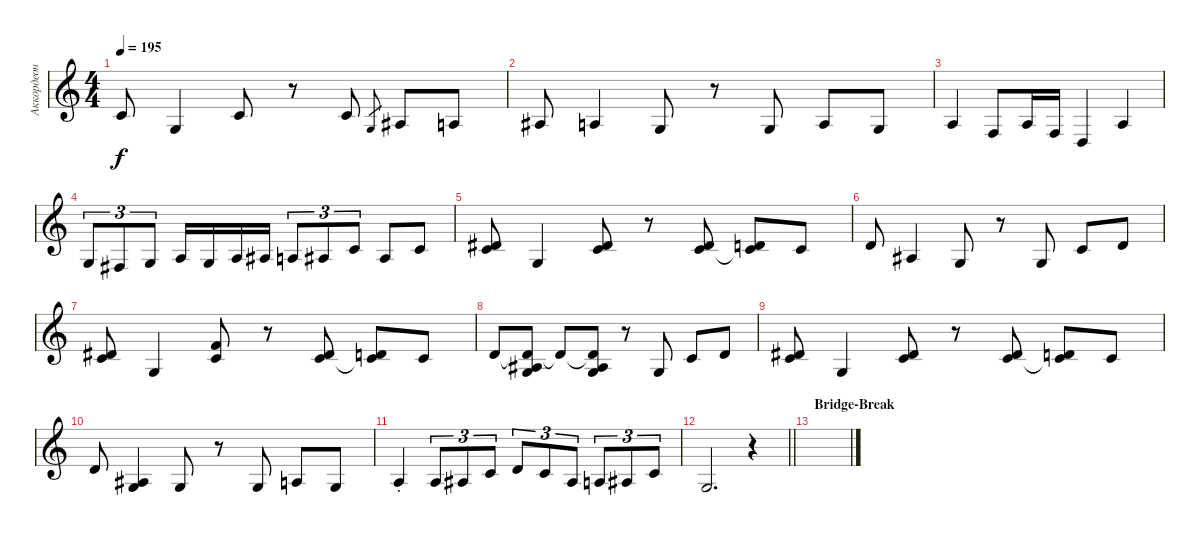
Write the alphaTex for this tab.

\track ("Аккордеон" "Аккордеон") {instrument accordion}
\staff {score}
\tuning (E4 B3 G3 D3 A2 E2) {hide}
\ts (4 4)
\tempo 195
\clef g2
\ks c
1.2.8{dy f} 0.3.4 1.2.8 r.8 5.3.8 0.3.8{gr} 3.3.8 2.3.8 |
3.3.8 2.3.4 0.3.8 r.8 0.3.8 2.3.8 0.3.8 |
2.3.4 3.4.8 2.3.16 3.4.16 0.4.4 2.3.4 |
5.4.8{tu (3 2)} 4.4.8{tu (3 2)} 5.4.8{tu (3 2)} 2.3.16 0.3.16 2.3.16 3.3.16 2.3.8{tu (3 2)} 3.3.8{tu (3 2)} 5.3.8{tu (3 2)} 3.3.8 5.3.8 |
(4.2 5.3).8 0.3.4 (4.2 5.3).8 r.8 (4.2 5.3).8 (3.2 5.3{t}).8 1.2.8 |
3.2.8 3.3.4 0.3.8 r.8 0.3.8 1.2.8 3.2.8 |
(4.2 5.3).8 0.3.4 (6.2 5.3).8 r.8 (4.2 5.3).8 (3.2 5.3{t}).8 1.2.8 |
3.2.8 (3.2{t} 3.3 5.4).8 3.2{t}.8 (3.2{t} 3.3 5.4).8 r.8 0.3.8 1.2.8 3.2.8 |
(4.2 5.3).8 0.3.4 (4.2 5.3).8 r.8 (4.2 5.3).8 (3.2 5.3{t}).8 1.2.8 |
3.2.8 (3.3 5.4).4 0.3.8 r.8 0.3.8 2.3.8 0.3.8 |
2.3{st}.4 2.3.8{tu (3 2)} 3.3.8{tu (3 2)} 5.3.8{tu (3 2)} 3.2.8{tu (3 2)} 5.3.8{tu (3 2)} 3.3.8{tu (3 2)} 2.3.8{tu (3 2)} 3.3.8{tu (3 2)} 5.3.8{tu (3 2)} |
\barLineRight lightlight
0.3.2{d} r.4 |
\section ("" "Bridge-Break")
